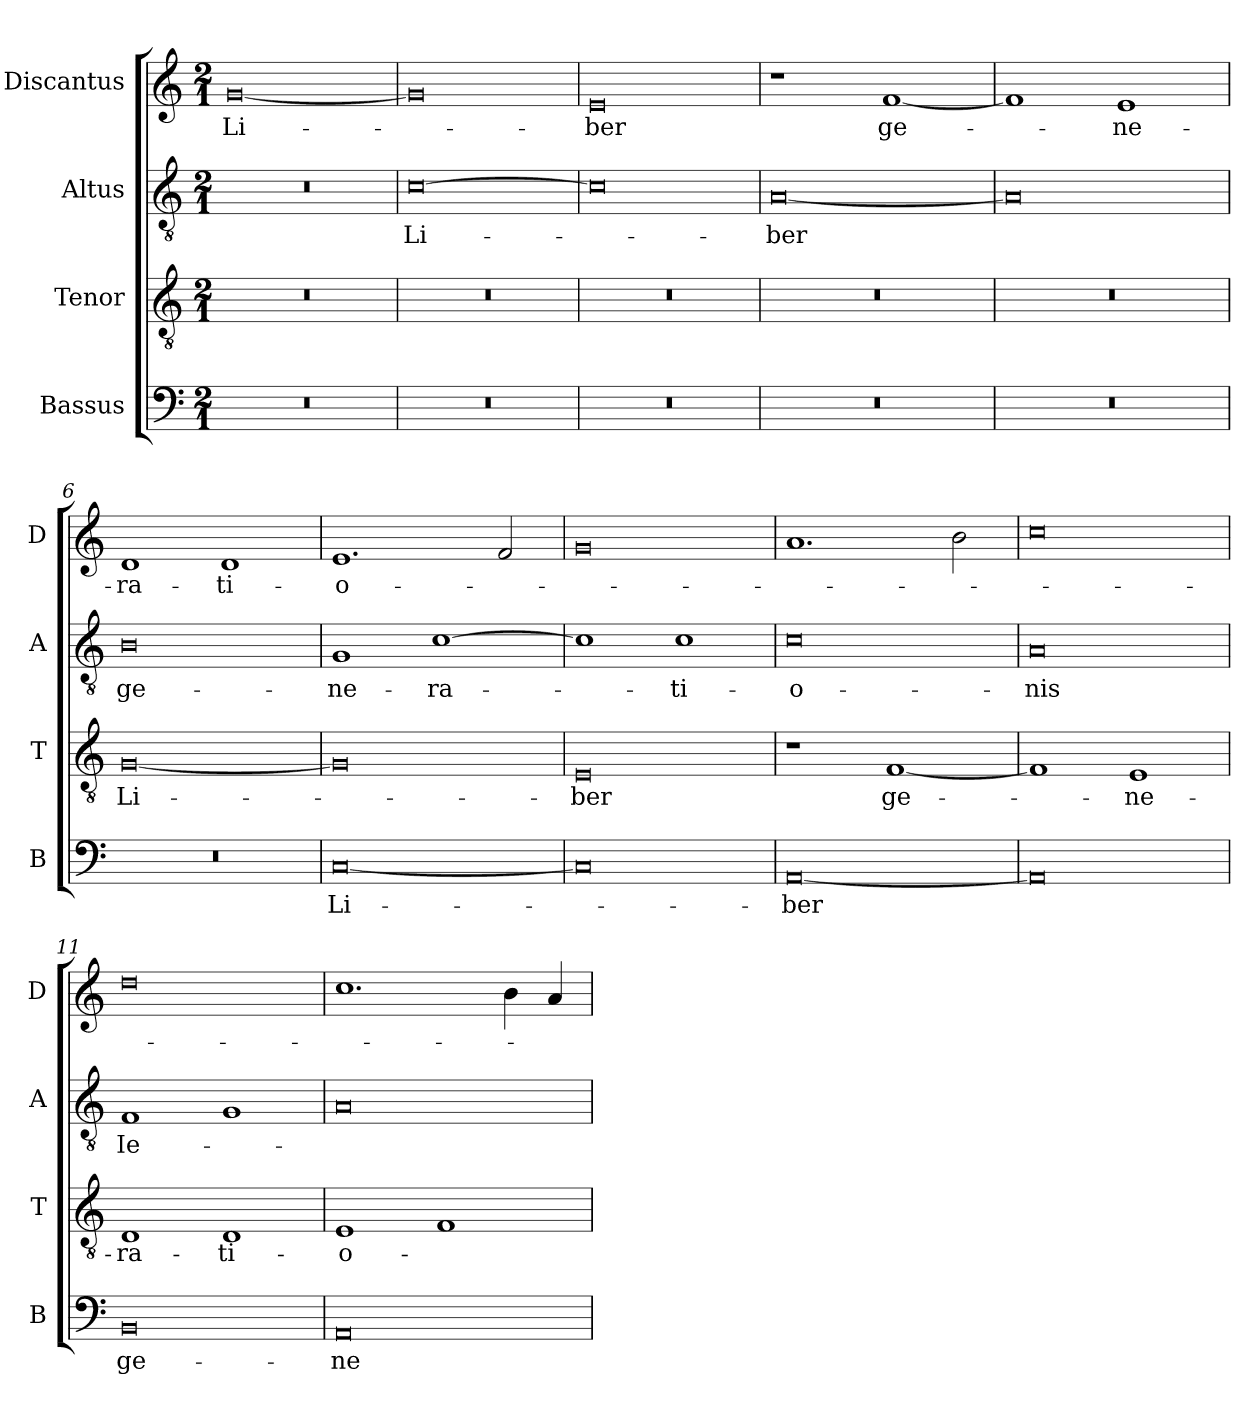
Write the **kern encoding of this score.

**kern	**text	**kern	**text	**kern	**text	**kern	**text
*part4	*part4	*part3	*part3	*part2	*part2	*part1	*part1
*staff4	*staff4	*staff3	*staff3	*staff2	*staff2	*staff1	*staff1
*I"Bassus	*	*I"Tenor	*	*I"Altus	*	*I"Discantus	*
*I'B	*	*I'T	*	*I'A	*	*I'D	*
*clefF4	*	*clefGv2	*	*clefGv2	*	*clefG2	*
*k[]	*	*k[]	*	*k[]	*	*k[]	*
*M2/1	*	*M2/1	*	*M2/1	*	*M2/1	*
=1	=1	=1	=1	=1	=1	=1	=1
0r	.	0r	.	0r	.	[0g	Li-
=2	=2	=2	=2	=2	=2	=2	=2
0r	.	0r	.	[0c	Li-	0g]	.
=3	=3	=3	=3	=3	=3	=3	=3
0r	.	0r	.	0c]	.	0e	-ber
=4	=4	=4	=4	=4	=4	=4	=4
0r	.	0r	.	[0A	-ber	1r	.
.	.	.	.	.	.	[1f	ge-
=5	=5	=5	=5	=5	=5	=5	=5
0r	.	0r	.	0A]	.	1f]	.
.	.	.	.	.	.	1e	-ne-
=6	=6	=6	=6	=6	=6	=6	=6
0r	.	[0G	Li-	0B	ge-	1d	-ra-
.	.	.	.	.	.	1d	-ti-
=7	=7	=7	=7	=7	=7	=7	=7
[0C	Li-	0G]	.	1G	-ne-	1.e	-o-
.	.	.	.	[1c	-ra-	.	.
.	.	.	.	.	.	2f/	.
=8	=8	=8	=8	=8	=8	=8	=8
0C]	.	0E	-ber	1c]	.	0g	.
.	.	.	.	1c	-ti-	.	.
=9	=9	=9	=9	=9	=9	=9	=9
[0AA	-ber	1r	.	0c	-o-	1.a	.
.	.	[1F	ge-	.	.	.	.
.	.	.	.	.	.	2b\	.
=10	=10	=10	=10	=10	=10	=10	=10
0AA]	.	1F]	.	0A	-nis	0cc	.
.	.	1E	-ne-	.	.	.	.
=11	=11	=11	=11	=11	=11	=11	=11
0BB	ge-	1D	-ra-	1F	Ie-	0dd	.
.	.	1D	-ti-	1G	.	.	.
=12	=12	=12	=12	=12	=12	=12	=12
0AA	-ne-	1E	-o-	0A	.	1.cc	.
.	.	1F	.	.	.	.	.
.	.	.	.	.	.	4b\	.
.	.	.	.	.	.	4a/	.
=	=	=	=	=	=	=	=
*-	*-	*-	*-	*-	*-	*-	*-
